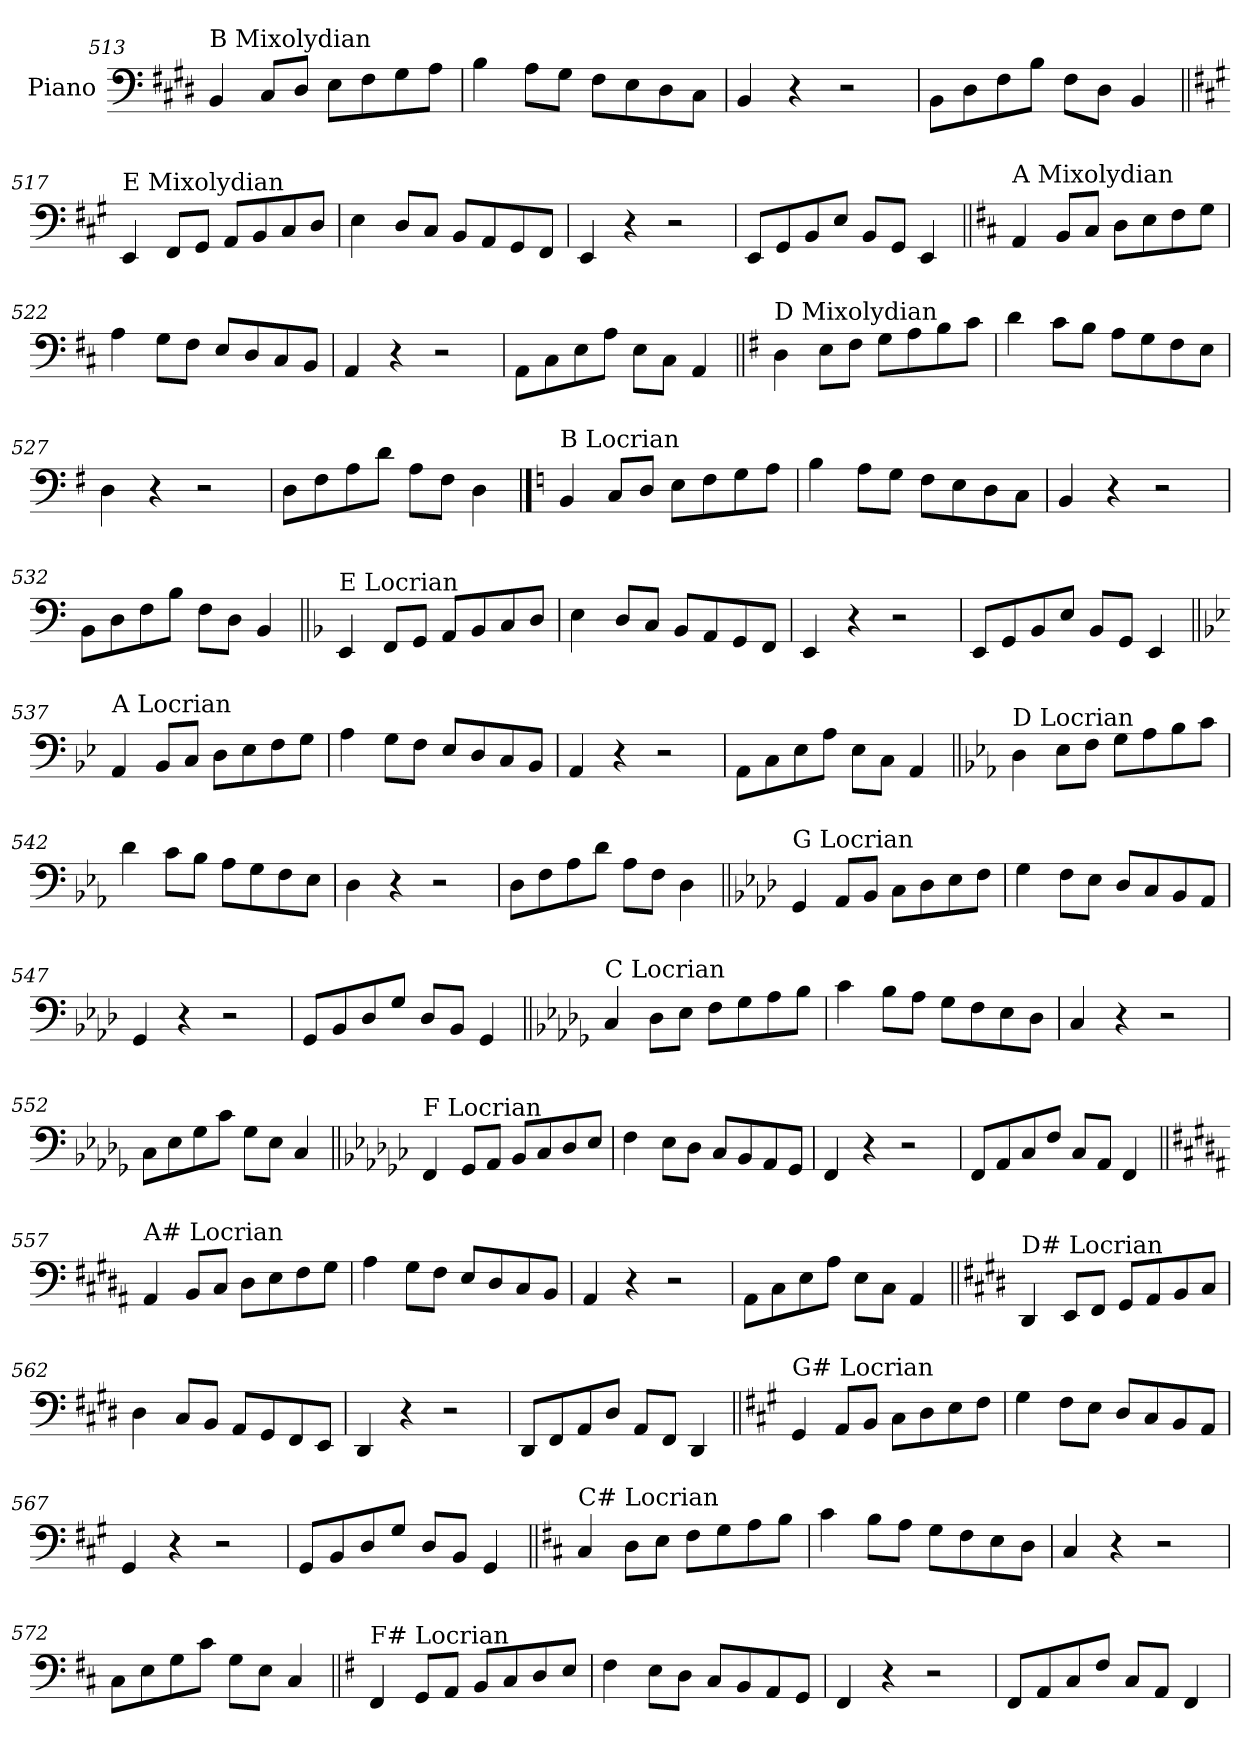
**kern
*part1
*staff1
*I"Piano
*I'Pno.
!!LO:LB:g=z
*clefF4
*k[f#c#g#d#]
=513
!LO:TX:a:t=B Mixolydian
4BB/
8C#/L
8D#/J
8E\L
8F#\
8G#\
8A\J
=514
4B\
8A\L
8G#\J
8F#\L
8E\
8D#\
8C#\J
=515
4BB/
4r
2r
=516
8BB\L
8D#\
8F#\
8B\J
8F#\L
8D#\J
4BB/
!!LO:LB:g=z
=517||
*k[f#c#g#]
!LO:TX:a:t=E Mixolydian
4EE/
8FF#/L
8GG#/J
8AA/L
8BB/
8C#/
8D/J
=518
4E\
8D/L
8C#/J
8BB/L
8AA/
8GG#/
8FF#/J
=519
4EE/
4r
2r
=520
8EE/L
8GG#/
8BB/
8E/J
8BB/L
8GG#/J
4EE/
!!LO:LB:g=z
=521||
*k[f#c#]
!LO:TX:a:t=A Mixolydian
4AA/
8BB/L
8C#/J
8D\L
8E\
8F#\
8G\J
=522
4A\
8G\L
8F#\J
8E/L
8D/
8C#/
8BB/J
=523
4AA/
4r
2r
=524
8AA\L
8C#\
8E\
8A\J
8E\L
8C#\J
4AA/
!!LO:LB:g=z
=525||
*k[f#]
!LO:TX:a:t=D Mixolydian
4D\
8E\L
8F#\J
8G\L
8A\
8B\
8c\J
=526
4d\
8c\L
8B\J
8A\L
8G\
8F#\
8E\J
=527
4D\
4r
2r
=528
8D\L
8F#\
8A\
8d\J
8A\L
8F#\J
4D\
!!LO:PB:g=z
==529
*k[]
!LO:TX:a:t=B Locrian
4BB/
8C/L
8D/J
8E\L
8F\
8G\
8A\J
=530
4B\
8A\L
8G\J
8F\L
8E\
8D\
8C\J
=531
4BB/
4r
2r
=532
8BB\L
8D\
8F\
8B\J
8F\L
8D\J
4BB/
!!LO:LB:g=z
=533||
*k[b-]
!LO:TX:a:t=E Locrian
4EE/
8FF/L
8GG/J
8AA/L
8BB-/
8C/
8D/J
=534
4E\
8D/L
8C/J
8BB-/L
8AA/
8GG/
8FF/J
=535
4EE/
4r
2r
=536
8EE/L
8GG/
8BB-/
8E/J
8BB-/L
8GG/J
4EE/
!!LO:LB:g=z
=537||
*k[b-e-]
!LO:TX:a:t=A Locrian
4AA/
8BB-/L
8C/J
8D\L
8E-\
8F\
8G\J
=538
4A\
8G\L
8F\J
8E-/L
8D/
8C/
8BB-/J
=539
4AA/
4r
2r
=540
8AA\L
8C\
8E-\
8A\J
8E-\L
8C\J
4AA/
!!LO:LB:g=z
=541||
*k[b-e-a-]
!LO:TX:a:t=D Locrian
4D\
8E-\L
8F\J
8G\L
8A-\
8B-\
8c\J
=542
4d\
8c\L
8B-\J
8A-\L
8G\
8F\
8E-\J
=543
4D\
4r
2r
=544
8D\L
8F\
8A-\
8d\J
8A-\L
8F\J
4D\
!!LO:LB:g=z
=545||
*k[b-e-a-d-]
!LO:TX:a:t=G Locrian
4GG/
8AA-/L
8BB-/J
8C\L
8D-\
8E-\
8F\J
=546
4G\
8F\L
8E-\J
8D-/L
8C/
8BB-/
8AA-/J
=547
4GG/
4r
2r
=548
8GG/L
8BB-/
8D-/
8G/J
8D-/L
8BB-/J
4GG/
!!LO:LB:g=z
=549||
*k[b-e-a-d-g-]
!LO:TX:a:t=C Locrian
4C/
8D-\L
8E-\J
8F\L
8G-\
8A-\
8B-\J
=550
4c\
8B-\L
8A-\J
8G-\L
8F\
8E-\
8D-\J
=551
4C/
4r
2r
=552
8C\L
8E-\
8G-\
8c\J
8G-\L
8E-\J
4C/
!!LO:LB:g=z
=553||
*k[b-e-a-d-g-c-]
!LO:TX:a:t=F Locrian
4FF/
8GG-/L
8AA-/J
8BB-/L
8C-/
8D-/
8E-/J
=554
4F\
8E-\L
8D-\J
8C-/L
8BB-/
8AA-/
8GG-/J
=555
4FF/
4r
2r
=556
8FF/L
8AA-/
8C-/
8F/J
8C-/L
8AA-/J
4FF/
!!LO:LB:g=z
=557||
*k[f#c#g#d#a#]
!LO:TX:a:t=A# Locrian
4AA#/
8BB/L
8C#/J
8D#\L
8E\
8F#\
8G#\J
=558
4A#\
8G#\L
8F#\J
8E/L
8D#/
8C#/
8BB/J
=559
4AA#/
4r
2r
=560
8AA#\L
8C#\
8E\
8A#\J
8E\L
8C#\J
4AA#/
!!LO:LB:g=z
=561||
*k[f#c#g#d#]
!LO:TX:a:t=D# Locrian
4DD#/
8EE/L
8FF#/J
8GG#/L
8AA/
8BB/
8C#/J
=562
4D#\
8C#/L
8BB/J
8AA/L
8GG#/
8FF#/
8EE/J
=563
4DD#/
4r
2r
=564
8DD#/L
8FF#/
8AA/
8D#/J
8AA/L
8FF#/J
4DD#/
!!LO:LB:g=z
=565||
*k[f#c#g#]
!LO:TX:a:t=G# Locrian
4GG#/
8AA/L
8BB/J
8C#\L
8D\
8E\
8F#\J
=566
4G#\
8F#\L
8E\J
8D/L
8C#/
8BB/
8AA/J
=567
4GG#/
4r
2r
=568
8GG#/L
8BB/
8D/
8G#/J
8D/L
8BB/J
4GG#/
!!LO:LB:g=z
=569||
*k[f#c#]
!LO:TX:a:t=C# Locrian
4C#/
8D\L
8E\J
8F#\L
8G\
8A\
8B\J
=570
4c#\
8B\L
8A\J
8G\L
8F#\
8E\
8D\J
=571
4C#/
4r
2r
=572
8C#\L
8E\
8G\
8c#\J
8G\L
8E\J
4C#/
!!LO:LB:g=z
=573||
*k[f#]
!LO:TX:a:t=F# Locrian
4FF#/
8GG/L
8AA/J
8BB/L
8C/
8D/
8E/J
=574
4F#\
8E\L
8D\J
8C/L
8BB/
8AA/
8GG/J
=575
4FF#/
4r
2r
=576
8FF#/L
8AA/
8C/
8F#/J
8C/L
8AA/J
4FF#/
=
*-
